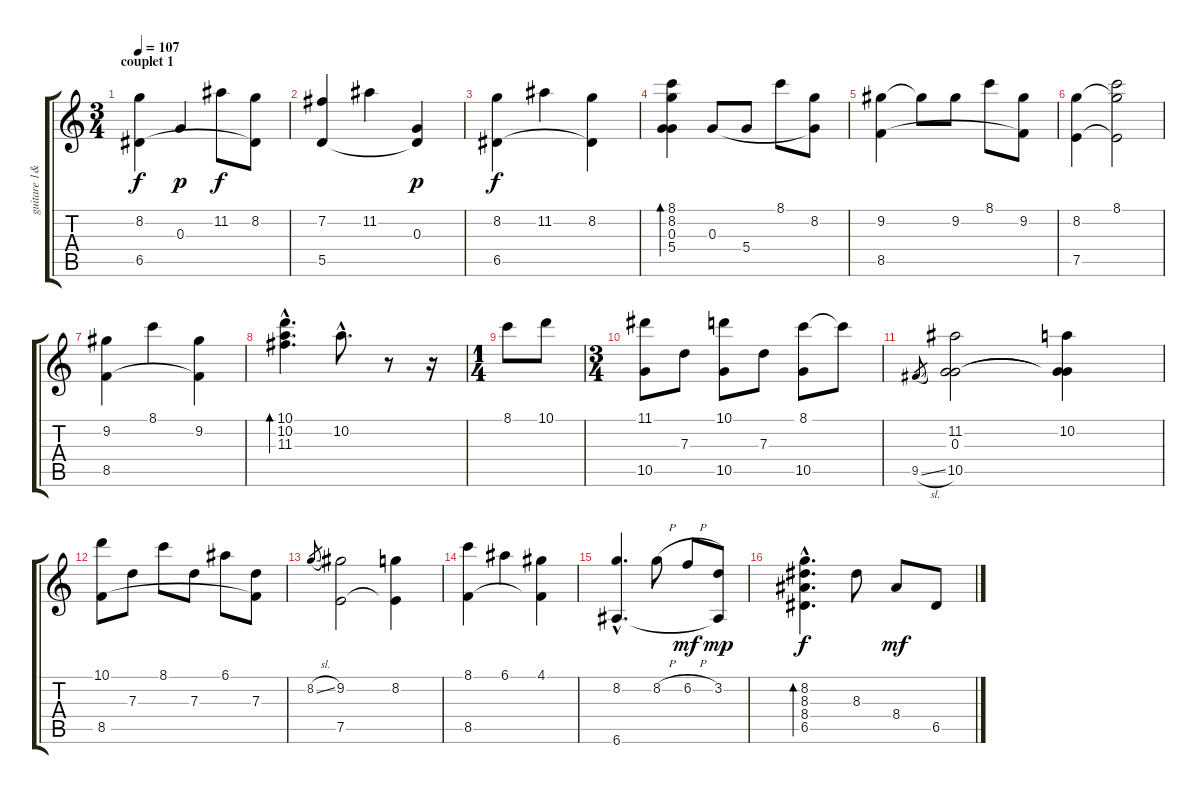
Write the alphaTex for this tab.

\track ("guitare 1&2" "guitare 1&") {instrument acousticguitarsteel}
\staff {score tabs}
\tuning (E4 B3 G3 D3 A2 E2) {hide}
\ts (3 4)
\section ("" "couplet 1")
\tempo 107
\clef g2
\ks c
(8.2 6.5).4{dy f} 0.3.4{dy p} 11.2.8{dy f} (8.2 6.5{t}).8 |
(7.2 5.5).4 11.2.4 (0.3 5.5{t}).4{dy p} |
(8.2 6.5).4{dy f} 11.2.4 (8.2 6.5{t}).4 |
(8.1 8.2 0.3 5.4).4{bd 480} 0.3.8 5.4.8 8.1.8 (8.2 0.3{t}).8 |
(9.2 8.5).4 9.2{t}.8 9.2.8 8.1.8 (9.2 8.5{t}).8 |
(8.2 7.5).4 (8.1 8.2{t} 7.5{t}).2 |
(9.2 8.5).4 8.1.4 (9.2 8.5{t}).4 |
(10.1{hac} 10.2{hac} 11.3{hac}).4{d bd 480} 10.2{hac}.8{d} r.8 r.16 |
\ts (1 4)
8.1.8 10.1.8 |
\ts (3 4)
(11.1 10.5).8 7.3.8 (10.1 10.5).8 7.3.8 (8.1 10.5).8 8.1{t}.8 |
9.5{sl}.8{gr} (11.2 0.3 10.5).2 (10.2 0.3{t} 10.5{t}).4 |
(10.1 8.5).8 7.3.8 8.1.8 7.3.8 6.1.8 (7.3 8.5{t}).8 |
8.2{sl}.8{gr} (9.2 7.5).2 (8.2 7.5{t}).4 |
(8.1 8.5).4 6.1.4 (4.1 8.5{t}).4 |
(8.2{hac} 6.6{hac}).4{d} 8.2{h}.8 6.2{h}.8{dy mf} (3.2 6.6{t}).8{dy mp} |
(8.2{hac} 8.3{hac} 8.4{hac} 6.5{hac}).4{d bd 240 dy f} 8.3.8 8.4.8{dy mf} 6.5.8
